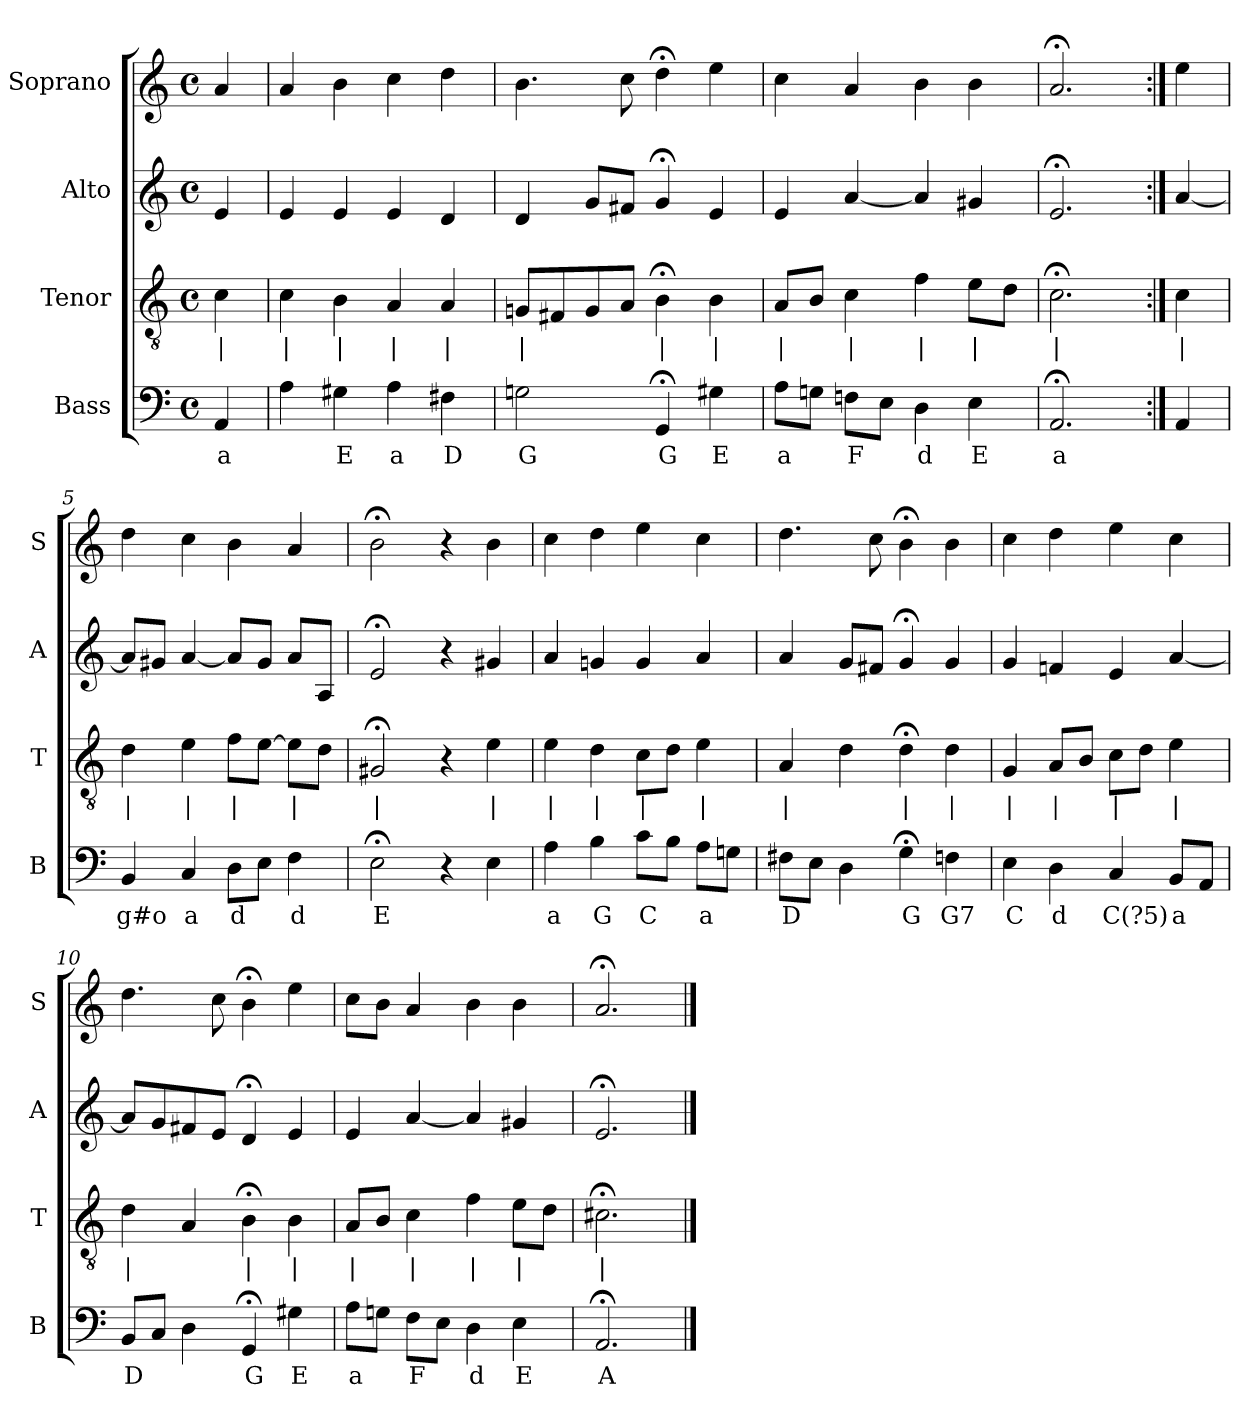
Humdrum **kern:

**kern	**text	**kern	**text	**kern	**kern
*part4	*part4	*part3	*part3	*part2	*part1
*staff4	*staff4	*staff3	*staff3	*staff2	*staff1
*I"Bass	*	*I"Tenor	*	*I"Alto	*I"Soprano
*I'B	*	*I'T	*	*I'A	*I'S
*clefF4	*	*clefGv2	*	*clefG2	*clefG2
*k[]	*	*k[]	*	*k[]	*k[]
*a:	*	*a:	*	*a:	*a:
*M4/4	*	*M4/4	*	*M4/4	*M4/4
*met(c)	*	*met(c)	*	*met(c)	*met(c)
*MM100	*	*MM100	*	*MM100	*MM100
=	=	=	=	=	=
4AA	a	4c	|	4e	4a
=1	=1	=1	=1	=1	=1
4A	.	4c	|	4e	4a
4G#X	E	4B	|	4e	4b
4A	a	4A	|	4e	4cc
4F#X	D	4A	|	4d	4dd
=2	=2	=2	=2	=2	=2
2Gn	G	8GnL	|	4d	4.b
.	.	8F#X	.	.	.
.	.	8G	.	8gL	.
.	.	8AJ	.	8f#XJ	8cc
4GG;<	G	4B;<	|	4g;<	4dd;<
4G#X	E	4B	|	4e	4ee
=3	=3	=3	=3	=3	=3
8AL	a	8AL	|	4e	4cc
8GnJ	.	8BJ	.	.	.
8FnL	F	4c	|	[4a	4a
8EJ	.	.	.	.	.
4D	d	4f	|	4a]	4b
4E	E	8eL	|	4g#X	4b
.	.	8dJ	.	.	.
=4	=4	=4	=4	=4	=4
2.AA;<	a	2.c;<	|	2.e;<	2.a;<
=:|!	=:|!	=:|!	=:|!	=:|!	=:|!
4AA	.	4c	|	[4a	4ee
=5	=5	=5	=5	=5	=5
4BB	g#o	4d	|	8aL]	4dd
.	.	.	.	8g#XJ	.
4C	a	4e	|	[4a	4cc
8DL	d	8fL	|	8aL]	4b
8EJ	.	[8eJ	.	8g#J	.
4F	d	8eL]	|	8aL	4a
.	.	8dJ	.	8AJ	.
=6	=6	=6	=6	=6	=6
2E;<	E	2G#X;<	|	2e;<	2b;<
4r	.	4r	.	4r	4r
4E	.	4e	|	4g#X	4b
=7	=7	=7	=7	=7	=7
4A	a	4e	|	4a	4cc
4B	G	4d	|	4gn	4dd
8cL	C	8cL	|	4g	4ee
8BJ	.	8dJ	.	.	.
8AL	a	4e	|	4a	4cc
8GnJ	.	.	.	.	.
=8	=8	=8	=8	=8	=8
8F#XL	D	4A	|	4a	4.dd
8EJ	.	.	.	.	.
4D	.	4d	.	8gL	.
.	.	.	.	8f#XJ	8cc
4G;<	G	4d;<	|	4g;<	4b;<
4Fn	G7	4d	|	4g	4b
=9	=9	=9	=9	=9	=9
4E	C	4G	|	4g	4cc
4D	d	8AL	|	4fn	4dd
.	.	8BJ	.	.	.
4C	C(?5)	8cL	|	4e	4ee
.	.	8dJ	.	.	.
8BBL	a	4e	|	[4a	4cc
8AAJ	.	.	.	.	.
=10	=10	=10	=10	=10	=10
8BBL	D	4d	|	8aL]	4.dd
8CJ	.	.	.	8g	.
4D	.	4A	.	8f#X	.
.	.	.	.	8eJ	8cc
4GG;<	G	4B;<	|	4d;<	4b;<
4G#X	E	4B	|	4e	4ee
=11	=11	=11	=11	=11	=11
8AL	a	8AL	|	4e	8ccL
8GnJ	.	8BJ	.	.	8bJ
8FL	F	4c	|	[4a	4a
8EJ	.	.	.	.	.
4D	d	4f	|	4a]	4b
4E	E	8eL	|	4g#X	4b
.	.	8dJ	.	.	.
=12	=12	=12	=12	=12	=12
2.AA;<	A	2.c#X;<	|	2.e;<	2.a;<
==	==	==	==	==	==
*-	*-	*-	*-	*-	*-
